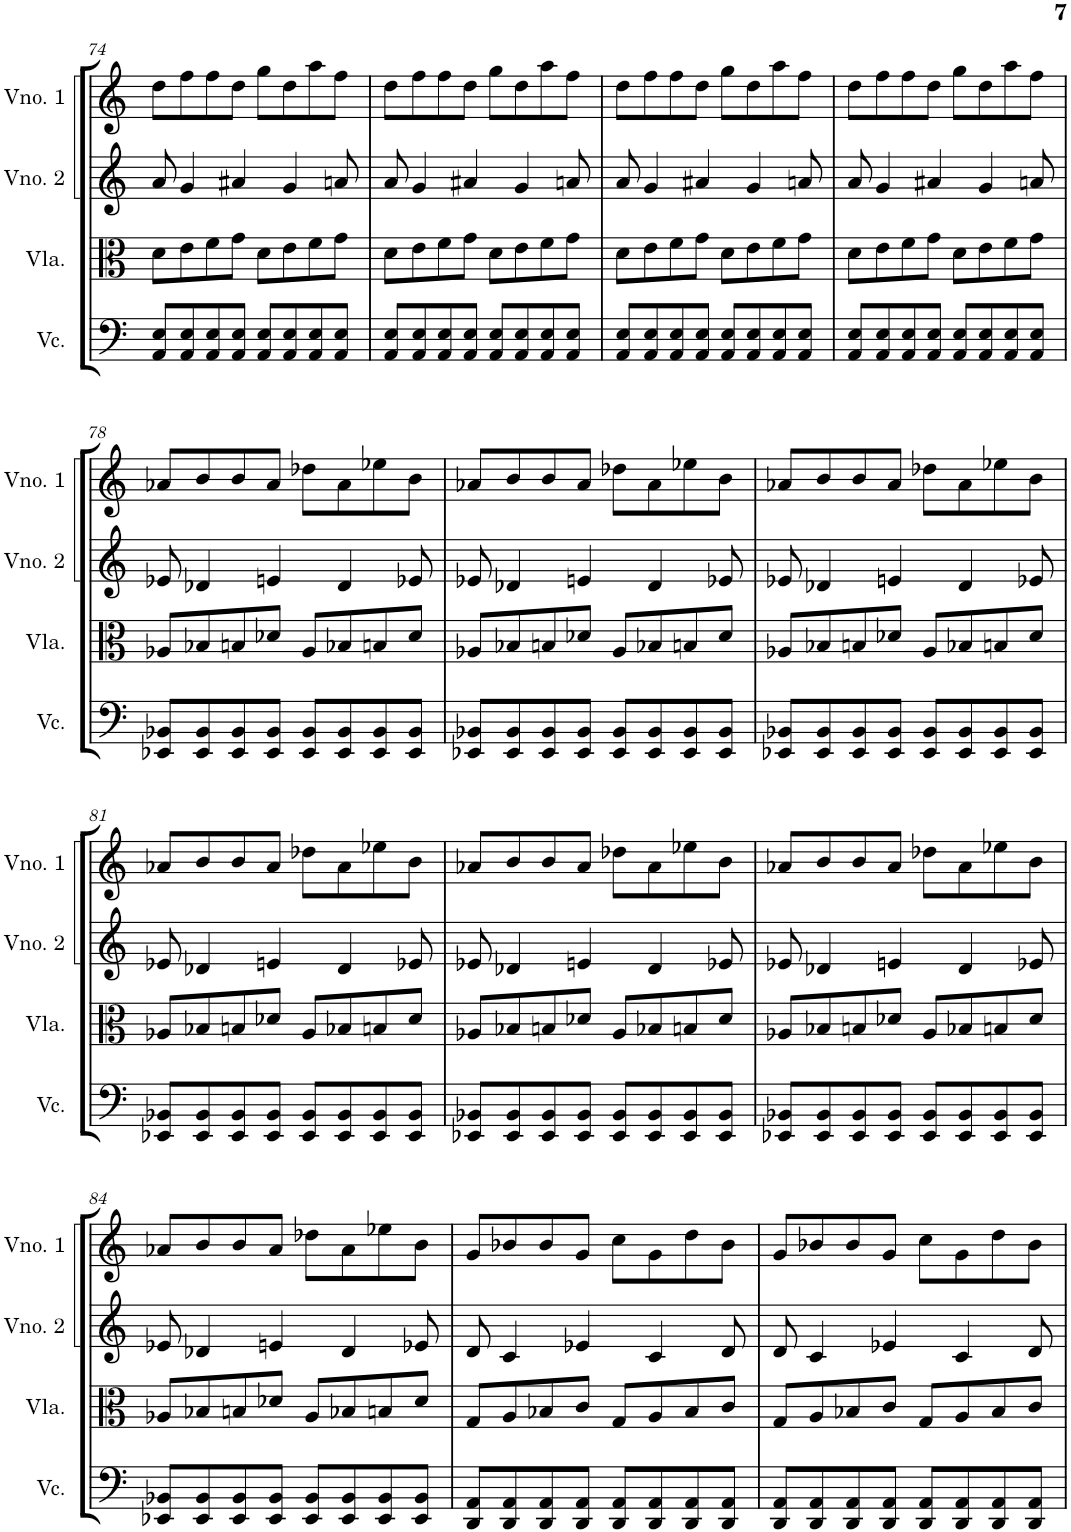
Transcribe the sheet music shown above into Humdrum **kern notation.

**kern	**kern	**kern	**kern
*part4	*part3	*part2	*part1
*staff4	*staff3	*staff2	*staff1
*I"Violoncelo	*I"Viola	*I"Violino 2	*I"Violino 1
*I'Vc.	*I'Vla.	*I'Vno. 2	*I'Vno. 1
!!LO:PB:g=z
*clefF4	*clefC3	*clefG2	*clefG2
*k[]	*k[]	*k[]	*k[]
*M4/4	*M4/4	*M4/4	*M4/4
=74	=74	=74	=74
8AA/ 8E/L	8d\L	8a/	8dd\L
8AA/ 8E/	8e\	4g/	8ff\
8AA/ 8E/	8f\	.	8ff\
8AA/ 8E/J	8g\J	4a#X/	8dd\J
8AA/ 8E/L	8d\L	.	8gg\L
8AA/ 8E/	8e\	4g/	8dd\
8AA/ 8E/	8f\	.	8aa\
8AA/ 8E/J	8g\J	8an/	8ff\J
=75	=75	=75	=75
8AA/ 8E/L	8d\L	8a/	8dd\L
8AA/ 8E/	8e\	4g/	8ff\
8AA/ 8E/	8f\	.	8ff\
8AA/ 8E/J	8g\J	4a#X/	8dd\J
8AA/ 8E/L	8d\L	.	8gg\L
8AA/ 8E/	8e\	4g/	8dd\
8AA/ 8E/	8f\	.	8aa\
8AA/ 8E/J	8g\J	8an/	8ff\J
=76	=76	=76	=76
8AA/ 8E/L	8d\L	8a/	8dd\L
8AA/ 8E/	8e\	4g/	8ff\
8AA/ 8E/	8f\	.	8ff\
8AA/ 8E/J	8g\J	4a#X/	8dd\J
8AA/ 8E/L	8d\L	.	8gg\L
8AA/ 8E/	8e\	4g/	8dd\
8AA/ 8E/	8f\	.	8aa\
8AA/ 8E/J	8g\J	8an/	8ff\J
=77	=77	=77	=77
8AA/ 8E/L	8d\L	8a/	8dd\L
8AA/ 8E/	8e\	4g/	8ff\
8AA/ 8E/	8f\	.	8ff\
8AA/ 8E/J	8g\J	4a#X/	8dd\J
8AA/ 8E/L	8d\L	.	8gg\L
8AA/ 8E/	8e\	4g/	8dd\
8AA/ 8E/	8f\	.	8aa\
8AA/ 8E/J	8g\J	8an/	8ff\J
!!LO:LB:g=z
=78	=78	=78	=78
8EE-X/ 8BB-X/L	8A-X/L	8e-X/	8a-X/L
8EE-/ 8BB-/	8B-X/	4d-X/	8b/
8EE-/ 8BB-/	8Bn/	.	8b/
8EE-/ 8BB-/J	8d-X/J	4en/	8a-/J
8EE-/ 8BB-/L	8A-/L	.	8dd-X\L
8EE-/ 8BB-/	8B-X/	4d-/	8a-\
8EE-/ 8BB-/	8Bn/	.	8ee-X\
8EE-/ 8BB-/J	8d-/J	8e-X/	8b\J
=79	=79	=79	=79
8EE-X/ 8BB-X/L	8A-X/L	8e-X/	8a-X/L
8EE-/ 8BB-/	8B-X/	4d-X/	8b/
8EE-/ 8BB-/	8Bn/	.	8b/
8EE-/ 8BB-/J	8d-X/J	4en/	8a-/J
8EE-/ 8BB-/L	8A-/L	.	8dd-X\L
8EE-/ 8BB-/	8B-X/	4d-/	8a-\
8EE-/ 8BB-/	8Bn/	.	8ee-X\
8EE-/ 8BB-/J	8d-/J	8e-X/	8b\J
=80	=80	=80	=80
8EE-X/ 8BB-X/L	8A-X/L	8e-X/	8a-X/L
8EE-/ 8BB-/	8B-X/	4d-X/	8b/
8EE-/ 8BB-/	8Bn/	.	8b/
8EE-/ 8BB-/J	8d-X/J	4en/	8a-/J
8EE-/ 8BB-/L	8A-/L	.	8dd-X\L
8EE-/ 8BB-/	8B-X/	4d-/	8a-\
8EE-/ 8BB-/	8Bn/	.	8ee-X\
8EE-/ 8BB-/J	8d-/J	8e-X/	8b\J
!!LO:LB:g=z
=81	=81	=81	=81
8EE-X/ 8BB-X/L	8A-X/L	8e-X/	8a-X/L
8EE-/ 8BB-/	8B-X/	4d-X/	8b/
8EE-/ 8BB-/	8Bn/	.	8b/
8EE-/ 8BB-/J	8d-X/J	4en/	8a-/J
8EE-/ 8BB-/L	8A-/L	.	8dd-X\L
8EE-/ 8BB-/	8B-X/	4d-/	8a-\
8EE-/ 8BB-/	8Bn/	.	8ee-X\
8EE-/ 8BB-/J	8d-/J	8e-X/	8b\J
=82	=82	=82	=82
8EE-X/ 8BB-X/L	8A-X/L	8e-X/	8a-X/L
8EE-/ 8BB-/	8B-X/	4d-X/	8b/
8EE-/ 8BB-/	8Bn/	.	8b/
8EE-/ 8BB-/J	8d-X/J	4en/	8a-/J
8EE-/ 8BB-/L	8A-/L	.	8dd-X\L
8EE-/ 8BB-/	8B-X/	4d-/	8a-\
8EE-/ 8BB-/	8Bn/	.	8ee-X\
8EE-/ 8BB-/J	8d-/J	8e-X/	8b\J
=83	=83	=83	=83
8EE-X/ 8BB-X/L	8A-X/L	8e-X/	8a-X/L
8EE-/ 8BB-/	8B-X/	4d-X/	8b/
8EE-/ 8BB-/	8Bn/	.	8b/
8EE-/ 8BB-/J	8d-X/J	4en/	8a-/J
8EE-/ 8BB-/L	8A-/L	.	8dd-X\L
8EE-/ 8BB-/	8B-X/	4d-/	8a-\
8EE-/ 8BB-/	8Bn/	.	8ee-X\
8EE-/ 8BB-/J	8d-/J	8e-X/	8b\J
!!LO:LB:g=z
=84	=84	=84	=84
8EE-X/ 8BB-X/L	8A-X/L	8e-X/	8a-X/L
8EE-/ 8BB-/	8B-X/	4d-X/	8b/
8EE-/ 8BB-/	8Bn/	.	8b/
8EE-/ 8BB-/J	8d-X/J	4en/	8a-/J
8EE-/ 8BB-/L	8A-/L	.	8dd-X\L
8EE-/ 8BB-/	8B-X/	4d-/	8a-\
8EE-/ 8BB-/	8Bn/	.	8ee-X\
8EE-/ 8BB-/J	8d-/J	8e-X/	8b\J
=85	=85	=85	=85
8DD/ 8AA/L	8G/L	8d/	8g/L
8DD/ 8AA/	8A/	4c/	8b-X/
8DD/ 8AA/	8B-X/	.	8b-/
8DD/ 8AA/J	8c/J	4e-X/	8g/J
8DD/ 8AA/L	8G/L	.	8cc\L
8DD/ 8AA/	8A/	4c/	8g\
8DD/ 8AA/	8B-/	.	8dd\
8DD/ 8AA/J	8c/J	8d/	8b-\J
=86	=86	=86	=86
8DD/ 8AA/L	8G/L	8d/	8g/L
8DD/ 8AA/	8A/	4c/	8b-X/
8DD/ 8AA/	8B-X/	.	8b-/
8DD/ 8AA/J	8c/J	4e-X/	8g/J
8DD/ 8AA/L	8G/L	.	8cc\L
8DD/ 8AA/	8A/	4c/	8g\
8DD/ 8AA/	8B-/	.	8dd\
8DD/ 8AA/J	8c/J	8d/	8b-\J
=	=	=	=
*-	*-	*-	*-
